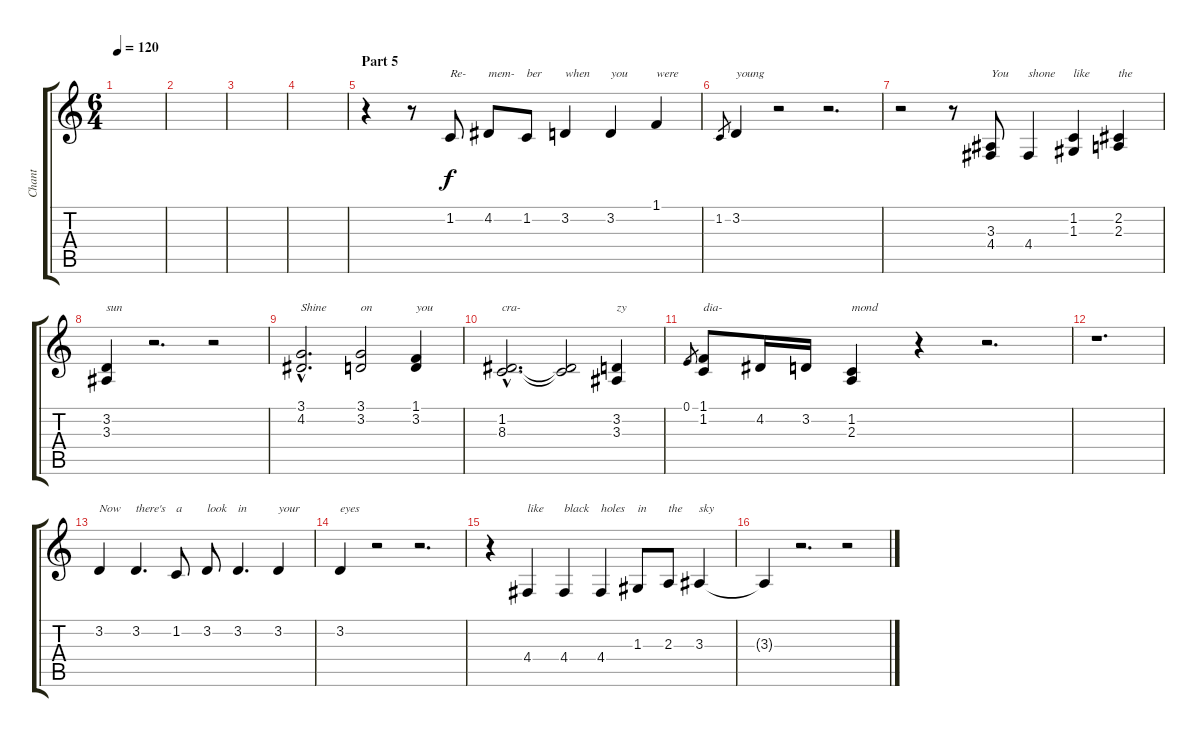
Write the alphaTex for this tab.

\track ("Chant" "Chant") {instrument sopranosax}
\staff {score tabs}
\tuning (E4 B3 G3 D3 A2 E2) {hide}
\ts (6 4)
\tempo 120
\clef g2
\ks c
|
|
|
|
\section ("" "Part 5")
r.4 r.8 1.2.8{txt "Re-"} 4.2.8{txt "mem-"} 1.2.8{txt "ber"} 3.2.4{txt "when"} 3.2.4{txt "you"} 1.1.4{txt "were"} |
1.2.8{gr} 3.2.4{txt "young"} r.2 r.2{d} |
r.2 r.8 (3.3 4.4).8{txt "You"} 4.4.4{txt "shone"} (1.2 1.3).4{txt "like"} (2.2 2.3).4{txt "the"} |
(3.2 3.3).4{txt "sun"} r.2{d} r.2 |
(3.1{hac} 4.2{hac}).2{d txt "Shine"} (3.1 3.2).2{txt "on"} (1.1 3.2).4{txt "you"} |
(1.2{hac} 8.3{hac}).2{d txt "cra-"} (1.2{t} 8.3{t}).2 (3.2 3.3).4{txt "zy"} |
0.1.8{gr} (1.1 1.2).8{txt "dia-"} 4.2.16 3.2.16 (1.2 2.3).4{txt "mond"} r.4 r.2{d} |
r.1{d} |
3.2.4{txt "Now"} 3.2.4{d txt "there's"} 1.2.8{txt "a"} 3.2.8{txt "look"} 3.2.4{d txt "in"} 3.2.4{txt "your"} |
3.2.4{txt "eyes"} r.2 r.2{d} |
r.4 4.4.4{txt "like"} 4.4.4{txt "black"} 4.4.4{txt "holes"} 1.3.8{txt "in"} 2.3.8{txt "the"} 3.3.4{txt "sky"} |
3.3{t}.4 r.2{d} r.2
